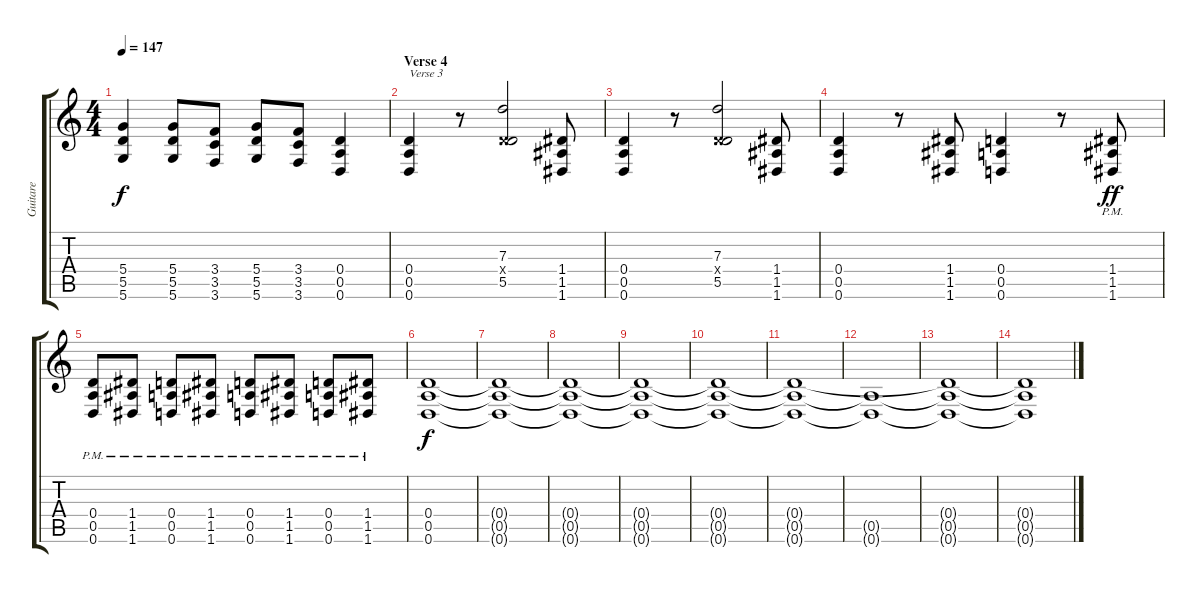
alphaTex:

\track ("Guitare" "Guitare") {instrument distortionguitar}
\staff {score tabs}
\tuning (E4 B3 G3 D3 A2 D2) {hide}
\ts (4 4)
\tempo 147
\clef g2
\ks c
(5.4 5.5 5.6).4{dy f} (5.4 5.5 5.6).8 (3.4 3.5 3.6).8 (5.4 5.5 5.6).8 (3.4 3.5 3.6).8 (0.4 0.5 0.6).4 |
\section ("" "Verse 4")
(0.4 0.5 0.6).4{txt "Verse 3"} r.8 (7.3 0.4{x} 5.5).2 (1.4 1.5 1.6).8 |
(0.4 0.5 0.6).4 r.8 (7.3 0.4{x} 5.5).2 (1.4 1.5 1.6).8 |
(0.4 0.5 0.6).4 r.8 (1.4 1.5 1.6).8 (0.4 0.5 0.6).4 r.8 (1.4{pm} 1.5{pm} 1.6{pm}).8{dy ff} |
(0.4{pm} 0.5{pm} 0.6{pm}).8 (1.4{pm} 1.5{pm} 1.6{pm}).8 (0.4{pm} 0.5{pm} 0.6{pm}).8 (1.4{pm} 1.5{pm} 1.6{pm}).8 (0.4{pm} 0.5{pm} 0.6{pm}).8 (1.4{pm} 1.5{pm} 1.6{pm}).8 (0.4{pm} 0.5{pm} 0.6{pm}).8 (1.4{pm} 1.5{pm} 1.6{pm}).8 |
(0.4 0.5 0.6).1{dy f} |
(0.4{t} 0.5{t} 0.6{t}).1 |
(0.4{t} 0.5{t} 0.6{t}).1 |
(0.4{t} 0.5{t} 0.6{t}).1 |
(0.4{t} 0.5{t} 0.6{t}).1 |
(0.4{t} 0.5{t} 0.6{t}).1 |
(0.5{t} 0.6{t}).1 |
(0.4{t} 0.5{t} 0.6{t}).1 |
(0.4{t} 0.5{t} 0.6{t}).1{volume 0}
